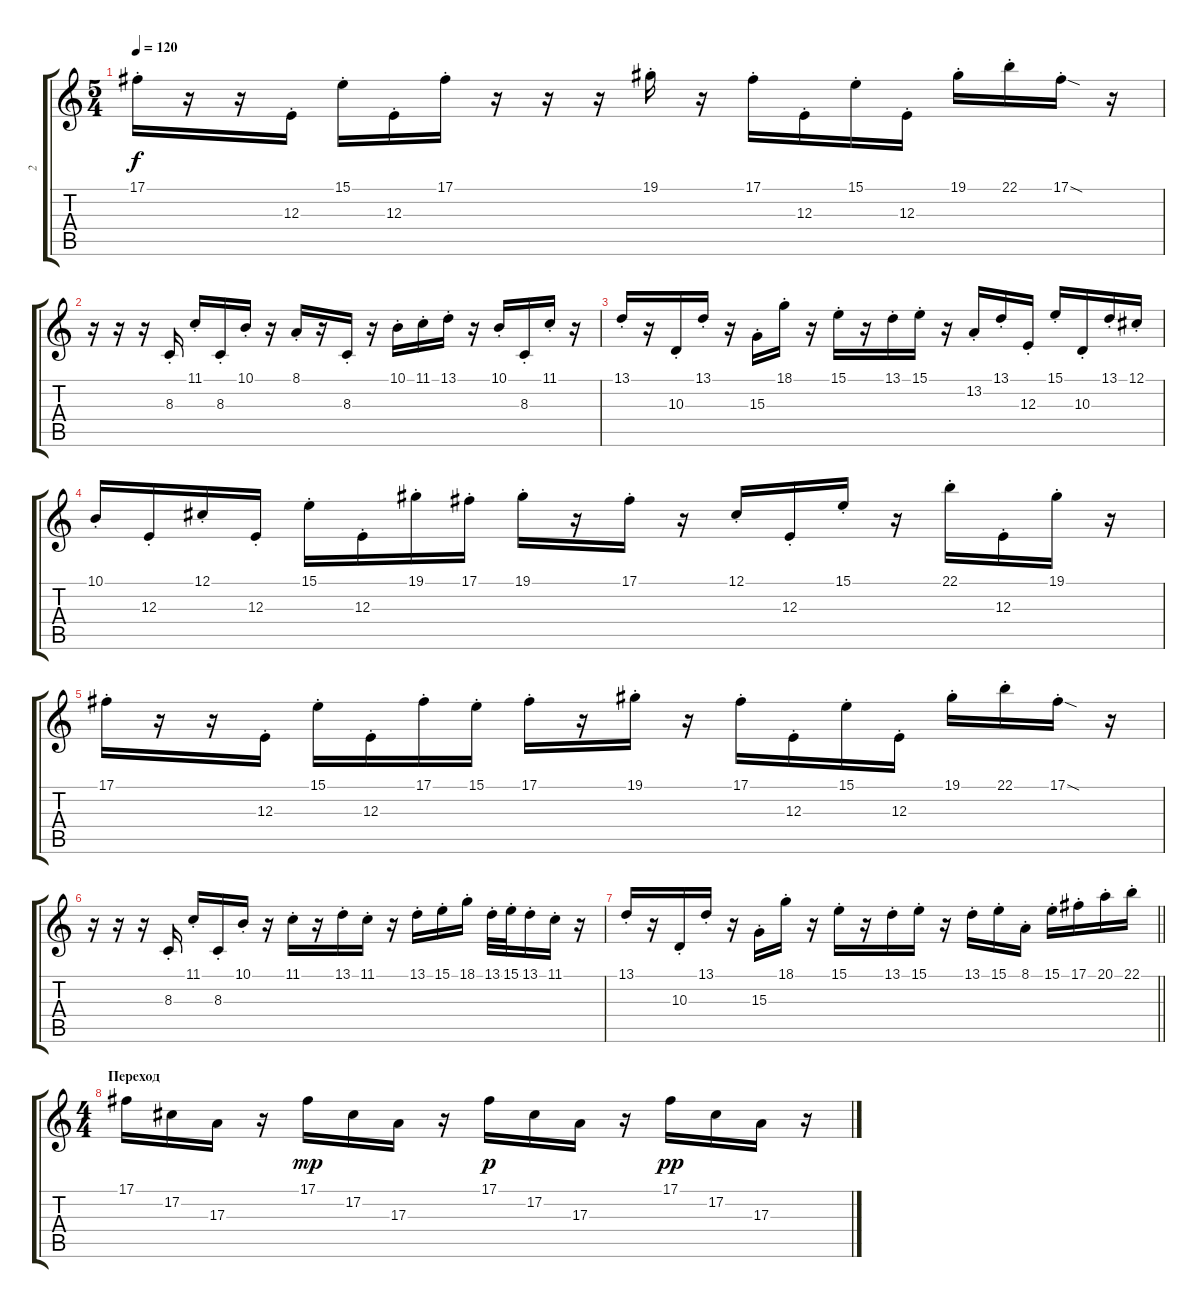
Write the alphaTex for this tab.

\track ("2" "2") {instrument stringensemble2}
\staff {score tabs}
\tuning (Db4 Ab3 E3 B2 Gb2 Db2) {hide}
\ts (5 4)
\tempo 120
\clef g2
\ks c
17.1{st}.16{dy f} r.16 r.16 12.3{st}.16 15.1{st}.16 12.3{st}.16 17.1{st}.16 r.16 r.16 r.16 19.1{st}.16 r.16 17.1{st}.16 12.3{st}.16 15.1{st}.16 12.3{st}.16 19.1{st}.16 22.1{st}.16 17.1{sod st}.16 r.16 |
r.16 r.16 r.16 8.3{st}.16 11.1{st}.16 8.3{st}.16 10.1{st}.16 r.16 8.1{st}.16 r.16 8.3{st}.16 r.16 10.1{st}.16 11.1{st}.16 13.1{st}.16 r.16 10.1{st}.16 8.3{st}.16 11.1{st}.16 r.16 |
13.1{st}.16 r.16 10.3{st}.16 13.1{st}.16 r.16 15.3{st}.16 18.1{st}.16 r.16 15.1{st}.16 r.16 13.1{st}.16 15.1{st}.16 r.16 13.2{st}.16 13.1{st}.16 12.3{st}.16 15.1{st}.16 10.3{st}.16 13.1{st}.16 12.1{st}.16 |
10.1{st}.16 12.3{st}.16 12.1{st}.16 12.3{st}.16 15.1{st}.16 12.3{st}.16 19.1{st}.16 17.1{st}.16 19.1{st}.16 r.16 17.1{st}.16 r.16 12.1{st}.16 12.3{st}.16 15.1{st}.16 r.16 22.1{st}.16 12.3{st}.16 19.1{st}.16 r.16 |
17.1{st}.16 r.16 r.16 12.3{st}.16 15.1{st}.16 12.3{st}.16 17.1{st}.16 15.1{st}.16 17.1{st}.16 r.16 19.1{st}.16 r.16 17.1{st}.16 12.3{st}.16 15.1{st}.16 12.3{st}.16 19.1{st}.16 22.1{st}.16 17.1{sod st}.16 r.16 |
r.16 r.16 r.16 8.3{st}.16 11.1{st}.16 8.3{st}.16 10.1{st}.16 r.16 11.1{st}.16 r.16 13.1{st}.16 11.1{st}.16 r.16 13.1{st}.16 15.1{st}.16 18.1{st}.16 13.1{st}.32 15.1{st}.32 13.1{st}.16 11.1{st}.16 r.16 |
\barLineRight lightlight
13.1{st}.16 r.16 10.3{st}.16 13.1{st}.16 r.16 15.3{st}.16 18.1{st}.16 r.16 15.1{st}.16 r.16 13.1{st}.16 15.1{st}.16 r.16 13.1{st}.16 15.1{st}.16 8.1{st}.16 15.1{st}.16 17.1{st}.16 20.1{st}.16 22.1{st}.16 |
\ts (4 4)
\section ("" "Переход")
17.1.16{volume 12 instrument stringensemble1} 17.2.16 17.3.16 r.16 17.1.16{dy mp} 17.2.16 17.3.16 r.16 17.1.16{dy p} 17.2.16 17.3.16 r.16 17.1.16{dy pp} 17.2.16 17.3.16 r.16
